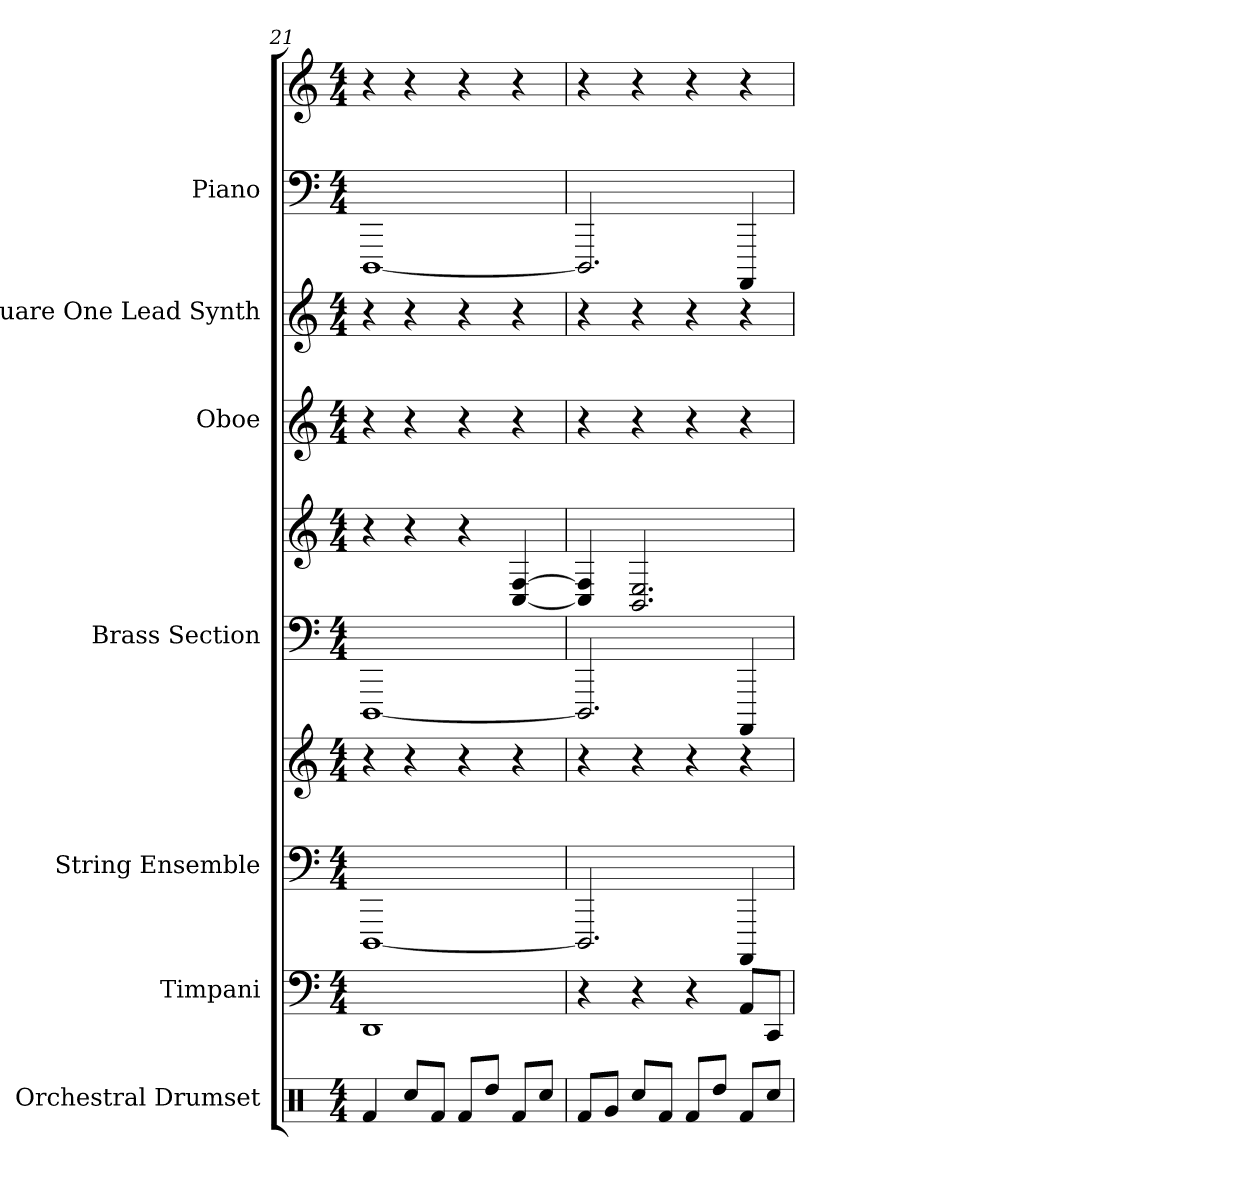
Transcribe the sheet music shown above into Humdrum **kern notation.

**kern	**kern	**kern	**kern	**kern	**kern	**kern	**kern	**kern	**kern
*part7	*part6	*part5	*part5	*part4	*part4	*part3	*part2	*part1	*part1
*staff10	*staff9	*staff8	*staff7	*staff6	*staff5	*staff4	*staff3	*staff2	*staff1
*I"Orchestral Drumset	*I"Timpani	*I"String Ensemble	*	*I"Brass Section	*	*I"Oboe	*I"Square One Lead Synth	*I"Piano	*
*I'Drums	*I'Timp.	*I'St. Ens.	*	*I'Brs. Se.	*	*I'Ob.	*I'Sq. 1 LS	*I'Pno.	*
*clefX	*clefF4	*clefF4	*clefG2	*clefF4	*clefG2	*clefG2	*clefG2	*clefF4	*clefG2
*k[]	*k[]	*k[]	*k[]	*k[]	*k[]	*k[]	*k[]	*k[]	*k[]
*M4/4	*M4/4	*M4/4	*M4/4	*M4/4	*M4/4	*M4/4	*M4/4	*M4/4	*M4/4
=21	=21	=21	=21	=21	=21	=21	=21	=21	=21
4Rf	1DD	[1DDD	4r	[1DDD	4r	4r	4r	[1DDD	4r
8RccL	.	.	4r	.	4r	4r	4r	.	4r
8RfJ	.	.	.	.	.	.	.	.	.
8RfL	.	.	4r	.	4r	4r	4r	.	4r
8RddJ	.	.	.	.	.	.	.	.	.
8RfL	.	.	4r	.	[4C [4F	4r	4r	.	4r
8RccJ	.	.	.	.	.	.	.	.	.
=22	=22	=22	=22	=22	=22	=22	=22	=22	=22
8RfL	4r	2.DDD]	4r	2.DDD]	4C] 4F]	4r	4r	2.DDD]	4r
8RgJ	.	.	.	.	.	.	.	.	.
8RccL	4r	.	4r	.	2.BB 2.E	4r	4r	.	4r
8RfJ	.	.	.	.	.	.	.	.	.
8RfL	4r	.	4r	.	.	4r	4r	.	4r
8RddJ	.	.	.	.	.	.	.	.	.
8RfL	8AAL	4AAAA	4r	4AAAA	.	4r	4r	4AAAA	4r
8RccJ	8CCJ	.	.	.	.	.	.	.	.
=	=	=	=	=	=	=	=	=	=
*-	*-	*-	*-	*-	*-	*-	*-	*-	*-
